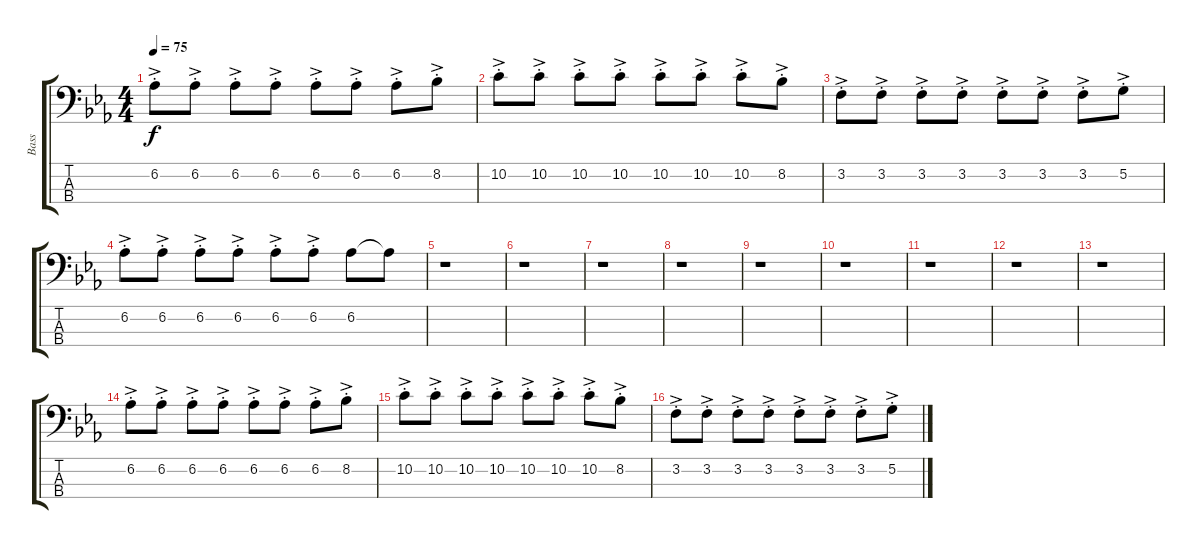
\track ("Bass" "Bass") {instrument electricbassfinger}
\staff {score tabs}
\tuning (G2 D2 A1 E1) {hide}
\ts (4 4)
\tempo 75
\clef f4
\ks eb
6.2{ac st}.8{dy f} 6.2{ac st}.8 6.2{ac st}.8 6.2{ac st}.8 6.2{ac st}.8 6.2{ac st}.8 6.2{ac st}.8 8.2{ac st}.8 |
10.2{ac st}.8 10.2{ac st}.8 10.2{ac st}.8 10.2{ac st}.8 10.2{ac st}.8 10.2{ac st}.8 10.2{ac st}.8 8.2{ac st}.8 |
3.2{ac st}.8 3.2{ac st}.8 3.2{ac st}.8 3.2{ac st}.8 3.2{ac st}.8 3.2{ac st}.8 3.2{ac st}.8 5.2{ac st}.8 |
6.2{ac st}.8 6.2{ac st}.8 6.2{ac st}.8 6.2{ac st}.8 6.2{ac st}.8 6.2{ac st}.8 6.2.8 6.2{t}.8 |
r.1 |
r.1 |
r.1 |
r.1 |
r.1 |
r.1 |
r.1 |
r.1 |
r.1 |
6.2{ac st}.8 6.2{ac st}.8 6.2{ac st}.8 6.2{ac st}.8 6.2{ac st}.8 6.2{ac st}.8 6.2{ac st}.8 8.2{ac st}.8 |
10.2{ac st}.8 10.2{ac st}.8 10.2{ac st}.8 10.2{ac st}.8 10.2{ac st}.8 10.2{ac st}.8 10.2{ac st}.8 8.2{ac st}.8 |
3.2{ac st}.8 3.2{ac st}.8 3.2{ac st}.8 3.2{ac st}.8 3.2{ac st}.8 3.2{ac st}.8 3.2{ac st}.8 5.2{ac st}.8
